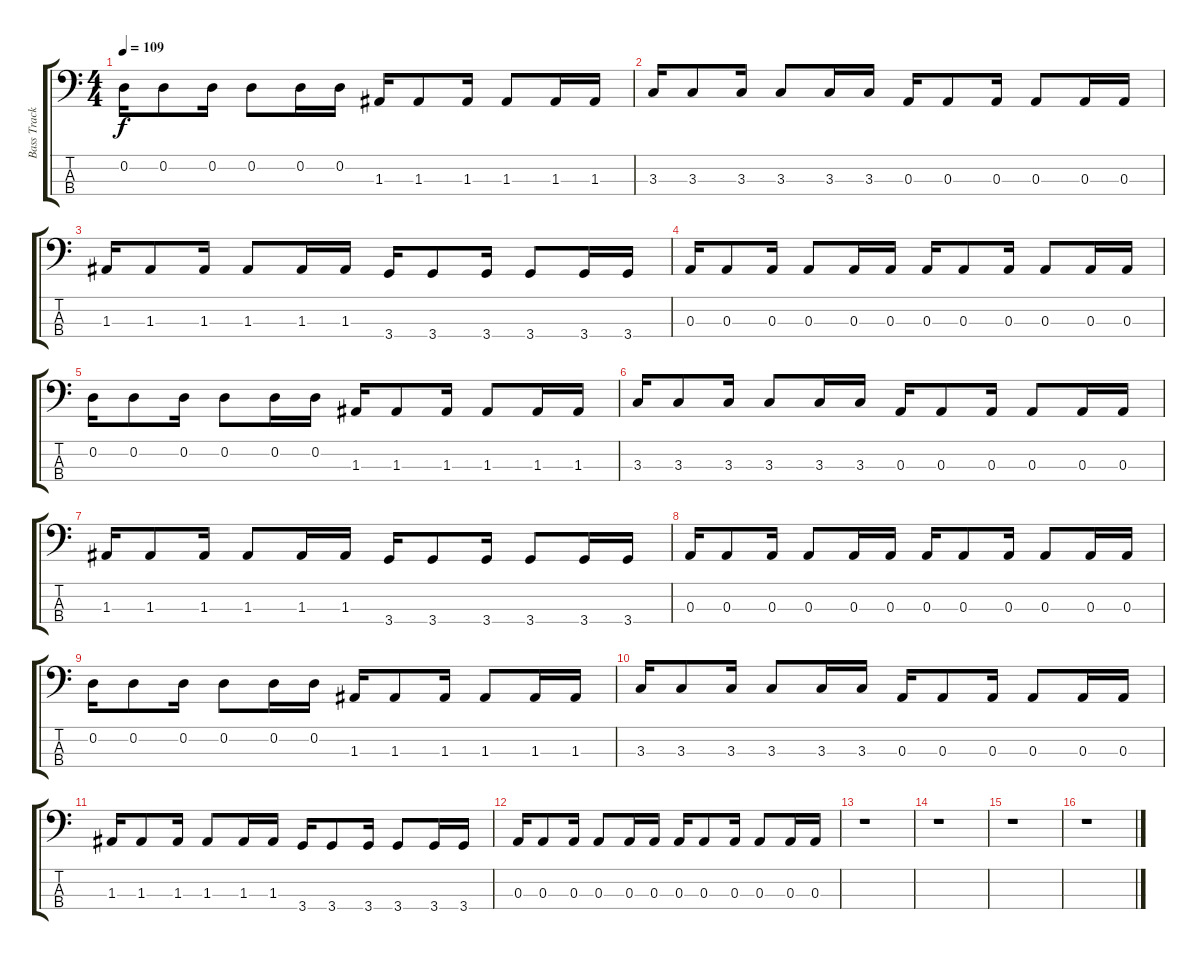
\track ("Bass Track" "Bass Track") {instrument electricbasspick}
\staff {score tabs}
\tuning (G2 D2 A1 E1) {hide}
\ts (4 4)
\tempo 109
\clef f4
\ks c
0.2.16{dy f} 0.2.8 0.2.16 0.2.8 0.2.16 0.2.16 1.3.16 1.3.8 1.3.16 1.3.8 1.3.16 1.3.16 |
3.3.16 3.3.8 3.3.16 3.3.8 3.3.16 3.3.16 0.3.16 0.3.8 0.3.16 0.3.8 0.3.16 0.3.16 |
1.3.16 1.3.8 1.3.16 1.3.8 1.3.16 1.3.16 3.4.16 3.4.8 3.4.16 3.4.8 3.4.16 3.4.16 |
0.3.16 0.3.8 0.3.16 0.3.8 0.3.16 0.3.16 0.3.16 0.3.8 0.3.16 0.3.8 0.3.16 0.3.16 |
0.2.16 0.2.8 0.2.16 0.2.8 0.2.16 0.2.16 1.3.16 1.3.8 1.3.16 1.3.8 1.3.16 1.3.16 |
3.3.16 3.3.8 3.3.16 3.3.8 3.3.16 3.3.16 0.3.16 0.3.8 0.3.16 0.3.8 0.3.16 0.3.16 |
1.3.16 1.3.8 1.3.16 1.3.8 1.3.16 1.3.16 3.4.16 3.4.8 3.4.16 3.4.8 3.4.16 3.4.16 |
0.3.16 0.3.8 0.3.16 0.3.8 0.3.16 0.3.16 0.3.16 0.3.8 0.3.16 0.3.8 0.3.16 0.3.16 |
0.2.16 0.2.8 0.2.16 0.2.8 0.2.16 0.2.16 1.3.16 1.3.8 1.3.16 1.3.8 1.3.16 1.3.16 |
3.3.16 3.3.8 3.3.16 3.3.8 3.3.16 3.3.16 0.3.16 0.3.8 0.3.16 0.3.8 0.3.16 0.3.16 |
1.3.16 1.3.8 1.3.16 1.3.8 1.3.16 1.3.16 3.4.16 3.4.8 3.4.16 3.4.8 3.4.16 3.4.16 |
0.3.16 0.3.8 0.3.16 0.3.8 0.3.16 0.3.16 0.3.16 0.3.8 0.3.16 0.3.8 0.3.16 0.3.16 |
r.1 |
r.1 |
r.1 |
r.1
